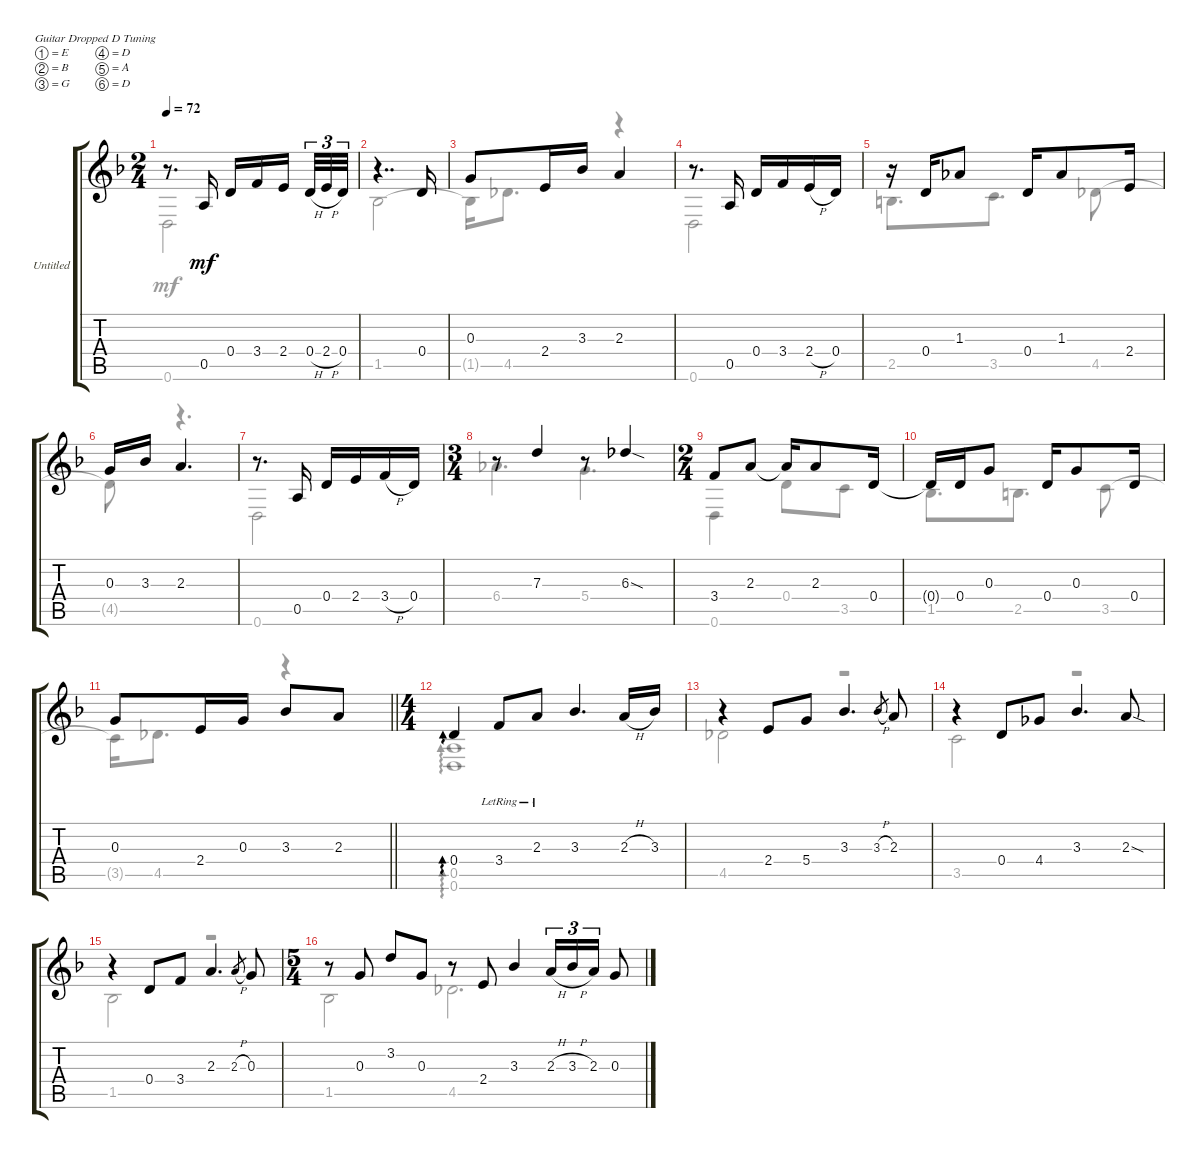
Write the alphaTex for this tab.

\bracketExtendMode groupsimilarinstruments
\firstSystemTrackNameOrientation horizontal
\otherSystemsTrackNameOrientation horizontal
\track ("Untitled" "Untitled") {instrument acousticguitarnylon}
\staff {score tabs}
\tuning (E4 B3 G3 D3 A2 D2)
\voice
\ts (2 4)
\tempo 72
\clef g2
\ks dminor
r.8{d dy mf instrument acousticguitarnylon} 0.5.16 0.4.16 3.4.16 2.4.16 0.4{h}.32{tu (3 2)} 2.4{h}.32{tu (3 2)} 0.4.32{tu (3 2)} |
r.4{dd} 0.4.16 |
0.3.8 2.4.16 3.3.16 2.3.4 |
r.8{d} 0.5.16 0.4.16 3.4.16 2.4{h}.16 0.4.16 |
r.16 0.4.16 1.3.8 0.4.16 1.3.8 2.4.16 |
0.3.16 3.3.16 2.3.4{d} |
r.8{d} 0.5.16 0.4.16 2.4.16 3.4{h}.16 0.4.16 |
\ts (3 4)
r.8 7.3.4 r.8 6.3{sod}.4 |
\ts (2 4)
3.4.8 2.3.8 2.3{t}.16 2.3.8 0.4.16 |
0.4{t}.16 0.4.16 0.3.8 0.4.16 0.3.8 0.4.16 |
\barLineRight lightlight
0.3.8 2.4.16 0.3.16 3.3.8 2.3.8 |
\ts (4 4)
0.4.4{ad 0} 3.4{lr}.8 2.3{lr}.8 3.3.4{d} 2.3{h}.16 3.3.16 |
r.4 2.4.8 5.4.8 3.3.4{d} 3.3{h}.8{gr} 2.3.8 |
r.4 0.4.8 4.4.8 3.3.4{d} 2.3{sod}.8 |
r.4 0.4.8 3.4.8 2.3.4{d} 2.3{h}.8{gr} 0.3.8 |
\ts (5 4)
r.8 0.3.8 3.2.8 0.3.8 r.8 2.4.8 3.3.4 2.3{h}.16{tu (3 2)} 3.3{h}.16{tu (3 2)} 2.3.16{tu (3 2)} 0.3.8
\voice
\clef g2
\ottava regular
\simile none
\ks dminor
0.6.2{dy mf} |
1.5.2 |
1.5{t}.16 4.5.8{d} r.4 |
0.6.2 |
2.5.8{d} 3.5.8{d} 4.5.8 |
4.5{t}.8 r.4{d} |
0.6.2 |
6.4.4{d} 5.4.4{d} |
0.6.4 0.4.8 3.5.8 |
1.5.8{d} 2.5.8{d} 3.5.8 |
\barLineRight lightlight
3.5{t}.16 4.5.8{d} r.4 |
(0.5 0.6).1{ad 0} |
4.5.2 r.2 |
3.5.2 r.2 |
1.5.2 r.2 |
1.5.2 4.5.2{d}
